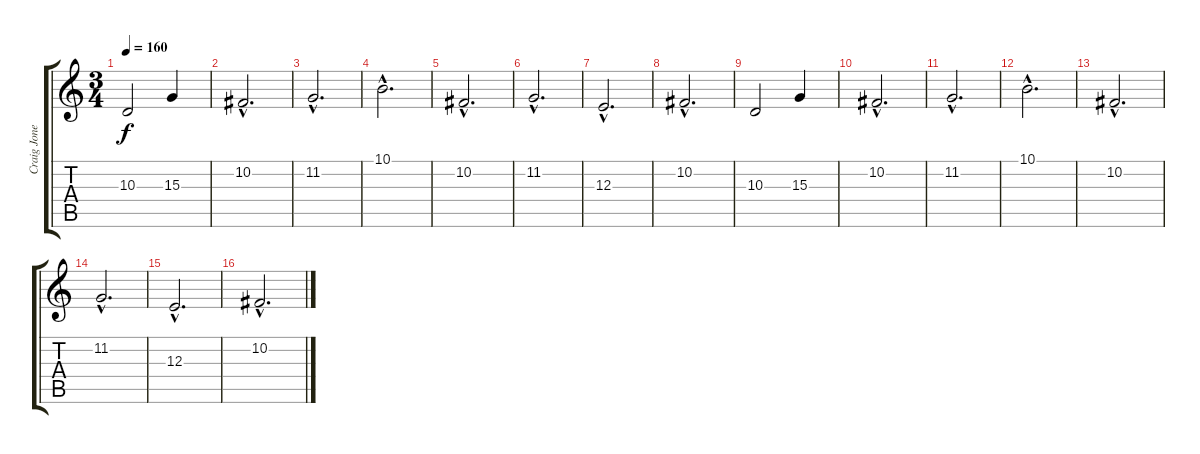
\track ("Craig Jones" "Craig Jone") {instrument sitar}
\staff {score tabs}
\tuning (Db4 Ab3 E3 B2 Gb2 B1) {hide}
\ts (3 4)
\tempo 160
\clef g2
\ks c
10.3.2{dy f} 15.3.4 |
10.2{hac}.2{d} |
11.2{hac}.2{d} |
10.1{hac}.2{d} |
10.2{hac}.2{d} |
11.2{hac}.2{d} |
12.3{hac}.2{d} |
10.2{hac}.2{d} |
10.3.2 15.3.4 |
10.2{hac}.2{d} |
11.2{hac}.2{d} |
10.1{hac}.2{d} |
10.2{hac}.2{d} |
11.2{hac}.2{d} |
12.3{hac}.2{d} |
10.2{hac}.2{d}
